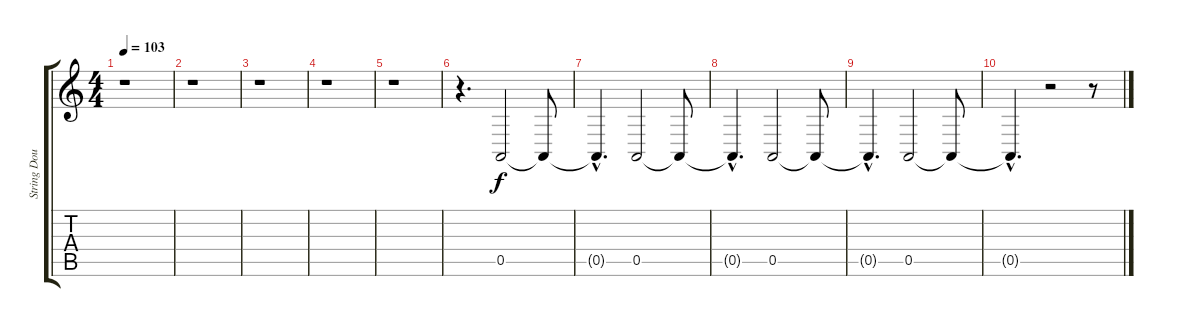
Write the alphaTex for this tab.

\track ("String Double" "String Dou") {instrument synthstrings2}
\staff {score tabs}
\tuning (E4 B3 G3 D3 A2 E2) {hide}
\ts (4 4)
\tempo 103
\clef g2
\ks c
r.1{dy f} |
r.1 |
r.1 |
r.1 |
r.1 |
r.4{d} 0.5.2 0.5{t}.8 |
0.5{hac t}.4{d} 0.5.2 0.5{t}.8 |
0.5{hac t}.4{d} 0.5.2 0.5{t}.8 |
0.5{hac t}.4{d} 0.5.2 0.5{t}.8 |
0.5{hac t}.4{d} r.2 r.8
